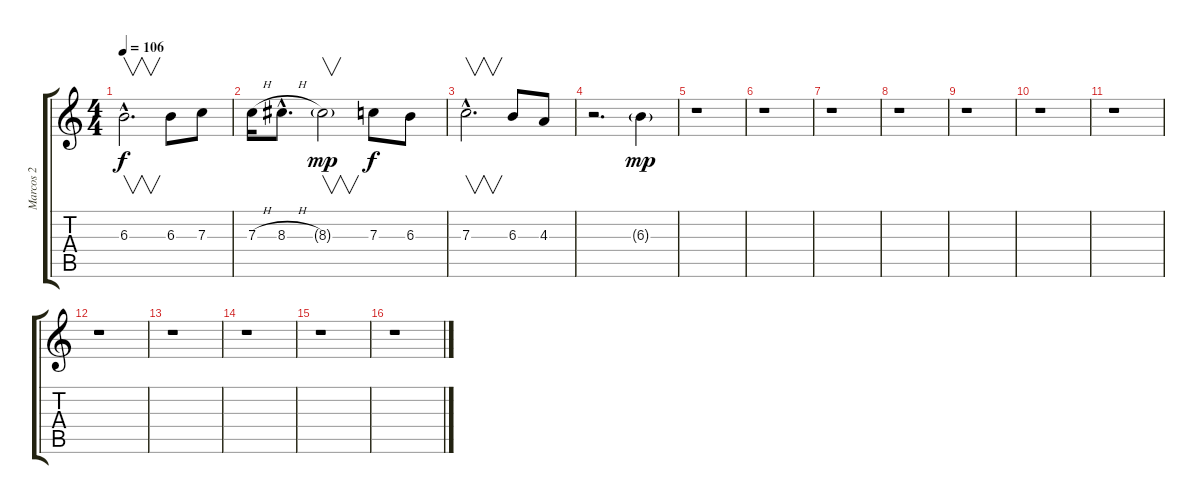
\track ("Marcos 2" "Marcos 2") {instrument guitarharmonics}
\staff {score tabs}
\tuning (D4 A3 F3 C3 G2 D2) {hide}
\ts (4 4)
\tempo 106
\clef g2
\ks c
6.3{hac}.2{v d dy f} 6.3.8 7.3.8 |
7.3{h}.16 8.3{h hac}.8{d} 8.3{g}.2{v dy mp} 7.3.8{dy f} 6.3.8 |
7.3{hac}.2{v d} 6.3.8 4.3.8 |
r.2{d} 6.3{g}.4{dy mp} |
r.1 |
r.1 |
r.1 |
r.1 |
r.1 |
r.1 |
r.1 |
r.1 |
r.1 |
r.1 |
r.1 |
r.1
